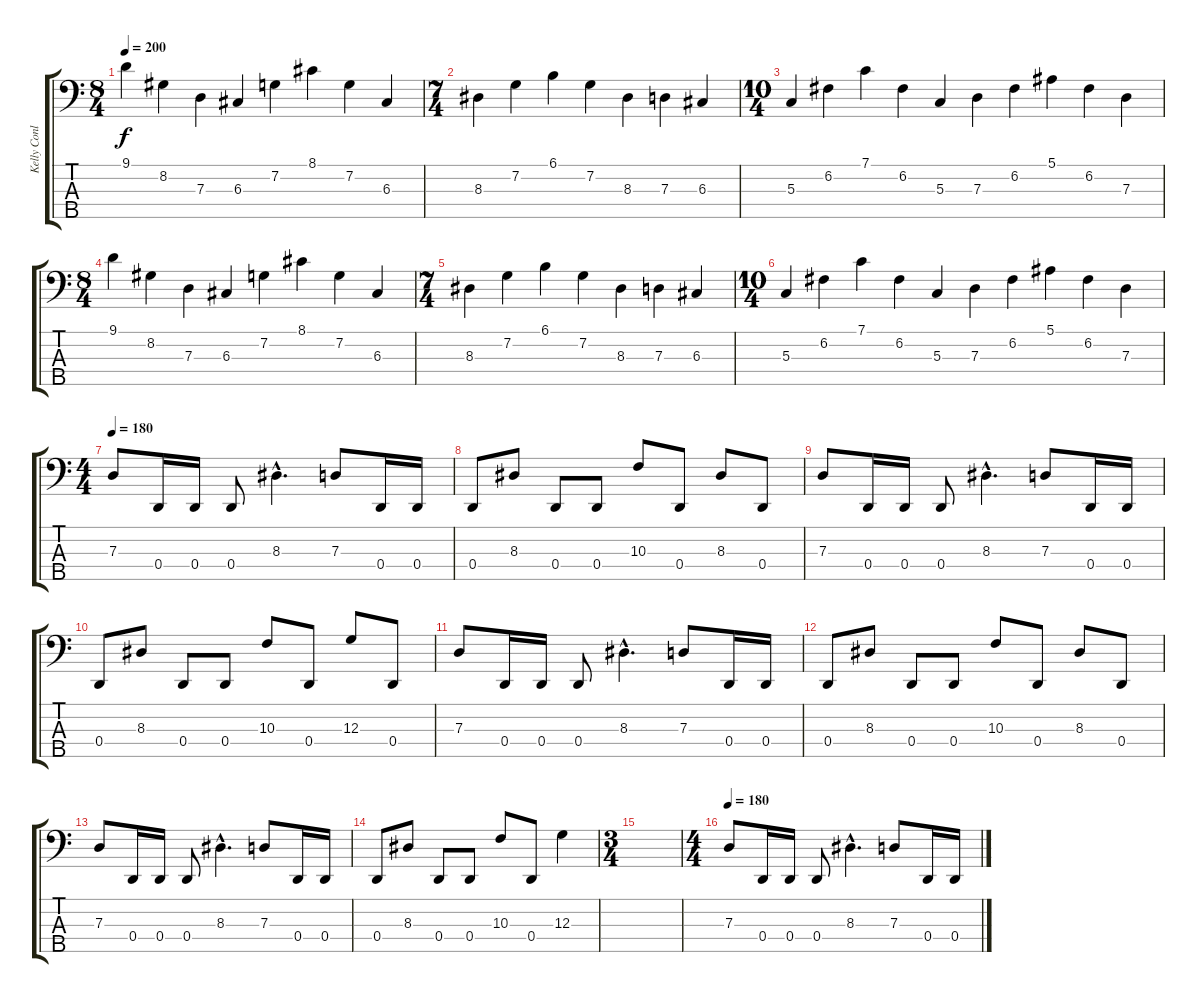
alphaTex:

\track ("Kelly Conlon" "Kelly Conl") {instrument slapbass2}
\staff {score tabs}
\tuning (F2 C2 G1 D1 A0) {hide}
\ts (8 4)
\tempo 200
\clef f4
\ks c
9.1.4{dy f} 8.2.4 7.3.4 6.3.4 7.2.4 8.1.4 7.2.4 6.3.4 |
\ts (7 4)
8.3.4 7.2.4 6.1.4 7.2.4 8.3.4 7.3.4 6.3.4 |
\ts (10 4)
5.3.4 6.2.4 7.1.4 6.2.4 5.3.4 7.3.4 6.2.4 5.1.4 6.2.4 7.3.4 |
\ts (8 4)
9.1.4 8.2.4 7.3.4 6.3.4 7.2.4 8.1.4 7.2.4 6.3.4 |
\ts (7 4)
8.3.4 7.2.4 6.1.4 7.2.4 8.3.4 7.3.4 6.3.4 |
\ts (10 4)
5.3.4 6.2.4 7.1.4 6.2.4 5.3.4 7.3.4 6.2.4 5.1.4 6.2.4 7.3.4 |
\ts (4 4)
\tempo 180
7.3.8{volume 16 instrument slapbass2} 0.4.16 0.4.16 0.4.8 8.3{hac}.4{d} 7.3.8 0.4.16 0.4.16 |
0.4.8 8.3.8 0.4.8 0.4.8 10.3.8 0.4.8 8.3.8 0.4.8 |
7.3.8 0.4.16 0.4.16 0.4.8 8.3{hac}.4{d} 7.3.8 0.4.16 0.4.16 |
0.4.8 8.3.8 0.4.8 0.4.8 10.3.8 0.4.8 12.3.8 0.4.8 |
7.3.8 0.4.16 0.4.16 0.4.8 8.3{hac}.4{d} 7.3.8 0.4.16 0.4.16 |
0.4.8 8.3.8 0.4.8 0.4.8 10.3.8 0.4.8 8.3.8 0.4.8 |
7.3.8 0.4.16 0.4.16 0.4.8 8.3{hac}.4{d} 7.3.8 0.4.16 0.4.16 |
0.4.8 8.3.8 0.4.8 0.4.8 10.3.8 0.4.8 12.3.4 |
\ts (3 4)
|
\ts (4 4)
\tempo 180
7.3.8 0.4.16 0.4.16 0.4.8 8.3{hac}.4{d} 7.3.8 0.4.16 0.4.16
